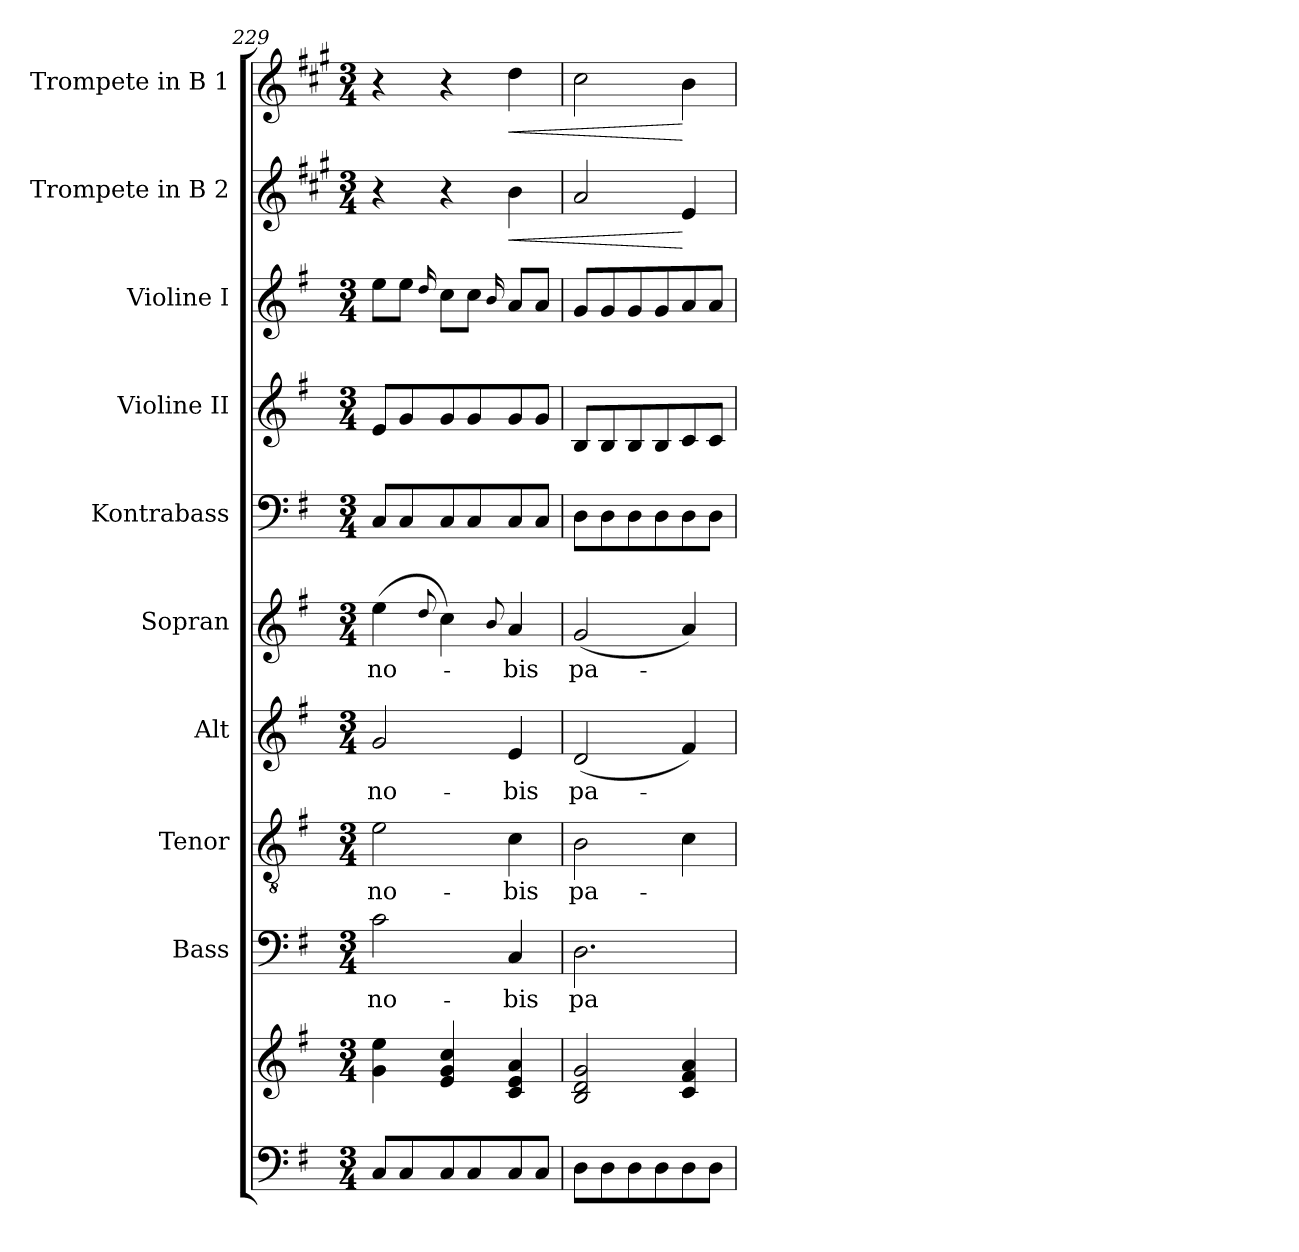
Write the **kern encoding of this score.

**kern	**kern	**kern	**text	**kern	**text	**kern	**text	**kern	**text	**kern	**kern	**kern	**kern	**dynam	**kern	**dynam
*part10	*part10	*part9	*part9	*part8	*part8	*part7	*part7	*part6	*part6	*part5	*part4	*part3	*part2	*part2	*part1	*part1
*staff11	*staff10	*staff9	*staff9	*staff8	*staff8	*staff7	*staff7	*staff6	*staff6	*staff5	*staff4	*staff3	*staff2	*staff2	*staff1	*staff1
*	*	*I"Bass	*	*I"Tenor	*	*I"Alt	*	*I"Sopran	*	*I"Kontrabass	*I"Violine II	*I"Violine I	*I"Trompete in B 2	*	*I"Trompete in B 1	*
*	*	*I'B.	*	*I'T.	*	*I'A.	*	*I'S.	*	*I'Kb.	*I'Vl. II	*I'Vl. I	*I'Tr. 2	*	*I'Tr. 1	*
!!LO:PB:g=z
*clefF4	*clefG2	*clefF4	*	*clefGv2	*	*clefG2	*	*clefG2	*	*clefF4	*clefG2	*clefG2	*clefG2	*	*clefG2	*
*	*	*	*	*	*	*	*	*	*	*ITrd7c12	*	*	*ITrd1c2	*	*ITrd1c2	*
*k[f#]	*k[f#]	*k[f#]	*	*k[f#]	*	*k[f#]	*	*k[f#]	*	*k[f#]	*k[f#]	*k[f#]	*k[f#]	*	*k[f#]	*
*G:	*G:	*G:	*	*G:	*	*G:	*	*G:	*	*G:	*G:	*G:	*G:	*	*G:	*
*M3/4	*M3/4	*M3/4	*	*M3/4	*	*M3/4	*	*M3/4	*	*M3/4	*M3/4	*M3/4	*M3/4	*	*M3/4	*
=229	=229	=229	=229	=229	=229	=229	=229	=229	=229	=229	=229	=229	=229	=229	=229	=229
!	!	!	!LO:LY:b	!	!LO:LY:b	!	!LO:LY:b	!	!LO:LY:b	!	!	!	!	!	!	!
8C/L	4g\ 4ee\	2c\	no-	2e\	no-	2g/	no-	(>4ee\	no-	8CC/L	8e/L	8ee\L	4r	.	4r	.
8C/	.	.	.	.	.	.	.	.	.	8CC/	8g/	8ee\J	.	.	.	.
.	.	.	.	.	.	.	.	8qqdd/	.	.	.	16qqdd/	.	.	.	.
8C/	4e/ 4g/ 4cc/	.	.	.	.	.	.	4cc\)	.	8CC/	8g/	8cc\L	4r	.	4r	.
8C/	.	.	.	.	.	.	.	.	.	8CC/	8g/	8cc\J	.	.	.	.
.	.	.	.	.	.	.	.	8qqb/	.	.	.	16qqb/	.	.	.	.
!	!	!	!LO:LY:b	!	!LO:LY:b	!	!LO:LY:b	!	!LO:LY:b	!	!	!	!	!LO:HP:b	!	!LO:HP:b
8C/	4c/ 4e/ 4a/	4C/	-bis	4c\	-bis	4e/	-bis	4a/	-bis	8CC/	8g/	8a/L	4a\	<	4cc\	<
8C/J	.	.	.	.	.	.	.	.	.	8CC/J	8g/J	8a/J	.	.	.	.
=230	=230	=230	=230	=230	=230	=230	=230	=230	=230	=230	=230	=230	=230	=230	=230	=230
!	!	!	!LO:LY:b	!	!LO:LY:b	!	!LO:LY:b	!	!LO:LY:b	!	!	!	!	!	!	!
8D\L	2B/ 2d/ 2g/	2.D\	pa-	2B\	pa-	(<2d/	pa-	(<2g/	pa-	8DD\L	8B/L	8g/L	2g/	.	2b\	.
8D\	.	.	.	.	.	.	.	.	.	8DD\	8B/	8g/	.	.	.	.
8D\	.	.	.	.	.	.	.	.	.	8DD\	8B/	8g/	.	.	.	.
8D\	.	.	.	.	.	.	.	.	.	8DD\	8B/	8g/	.	.	.	.
8D\	4c/ 4f#/ 4a/	.	.	4c\	.	4f#/)	.	4a/)	.	8DD\	8c/	8a/	4d/	[	4a\	[
8D\J	.	.	.	.	.	.	.	.	.	8DD\J	8c/J	8a/J	.	.	.	.
=	=	=	=	=	=	=	=	=	=	=	=	=	=	=	=	=
*-	*-	*-	*-	*-	*-	*-	*-	*-	*-	*-	*-	*-	*-	*-	*-	*-
